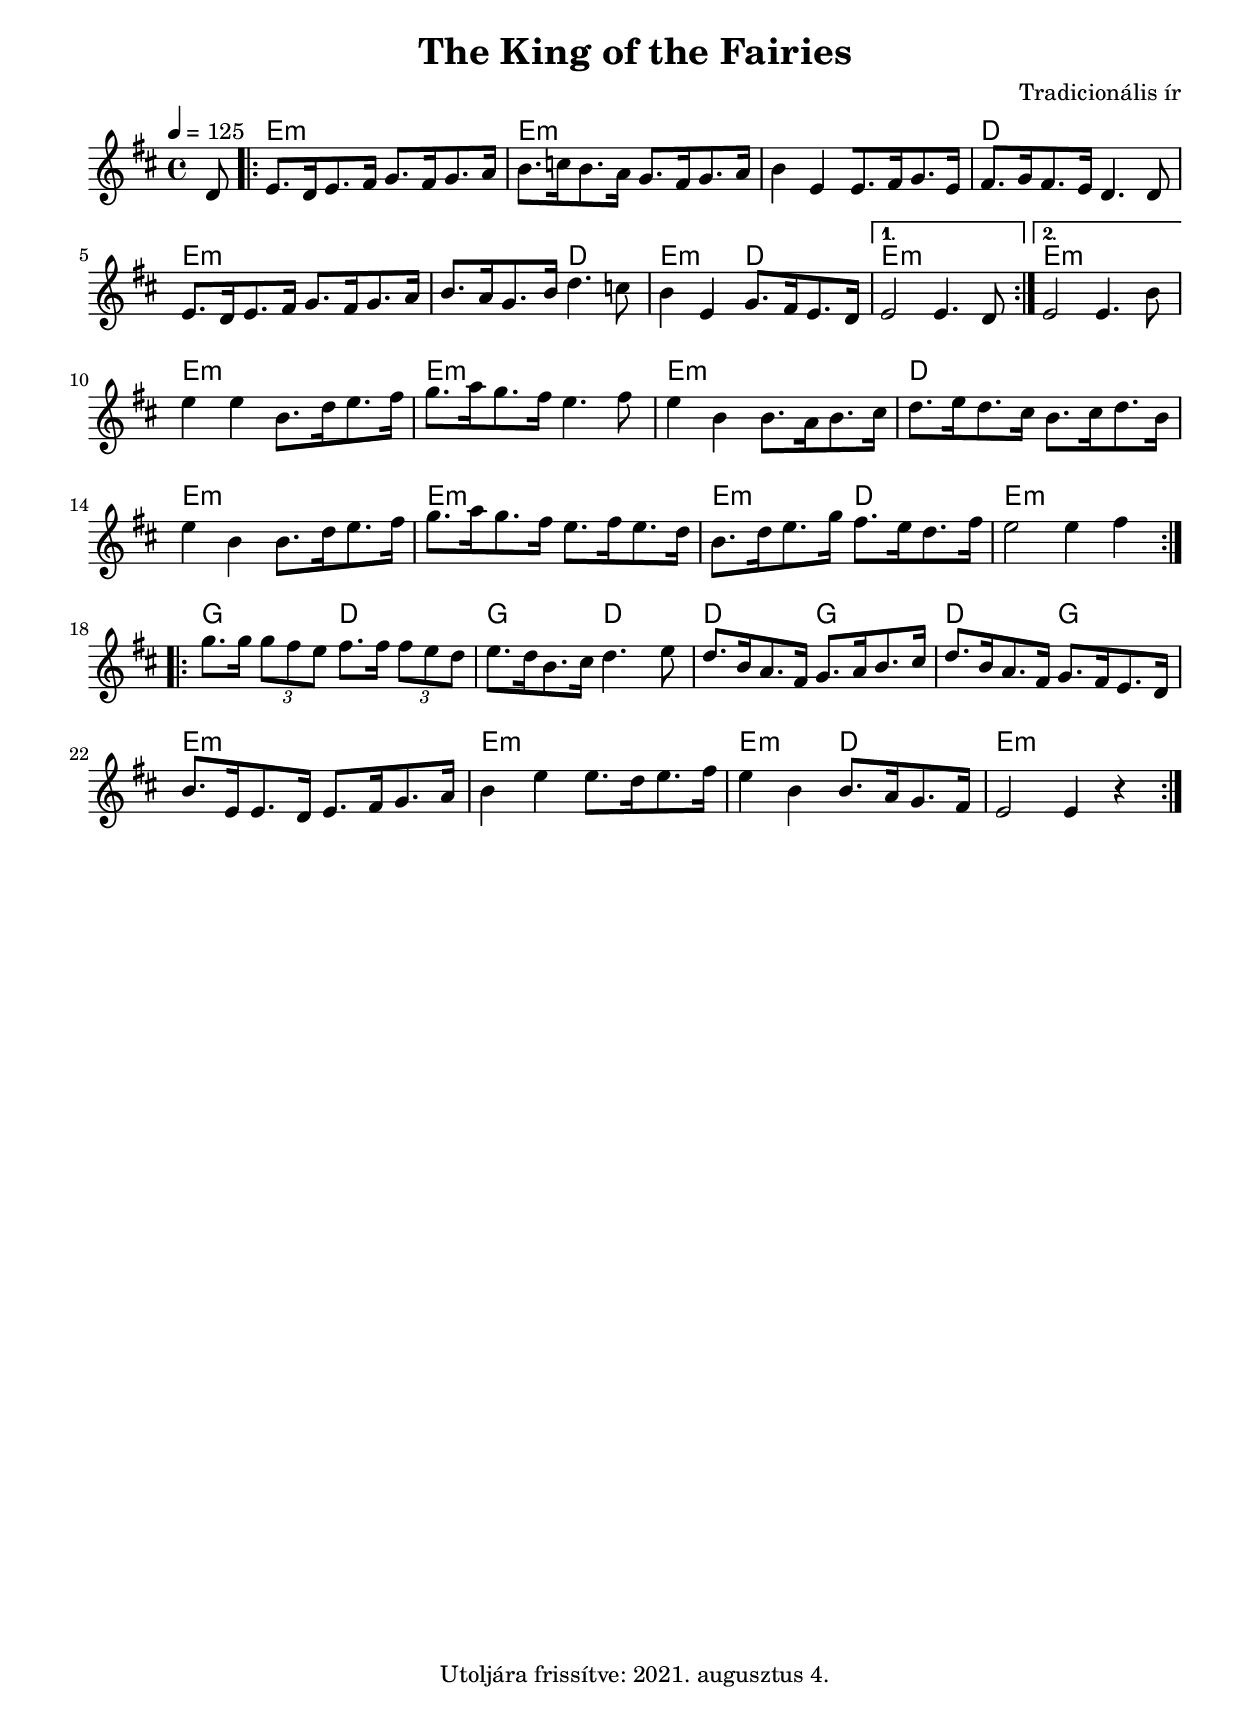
\include "default-settings.ly"

\header {
  title = "The King of the Fairies"
 % arranger = "Hornpipe, Tradicionális ír"
  arranger = "Tradicionális ír"
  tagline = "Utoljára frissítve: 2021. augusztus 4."
}

global = {
  \key d \major
  \time 4/4
    \tempo 4 = 125
}

voice = \relative c'{
  \global
  \dynamicUp
  \partial  8
  d8
   \repeat volta 2 {
    \bar ".|:"
        e8.  [d16 e8. fis16] g8. [fis16 g8. a16 ] |
        b8.  [c16 b8. a16] g8. [fis16 g8. a16] |
        b4  e, [e8. fis16 g8. e16] |
        fis8.  [g16 fis8. e16 ]  d4. d8 |
        e8.  [d16 e8. fis16] g8. [fis16 g8. a16 ]|
        b8.  [a16 g8. b16 ]d4.  c8 |
        b4  e, g8.  [fis16 e8. d16 ]
    }
    \alternative {
        { e2  e4. d8  |}
        { e2  e4. b'8 |}
    }
    \break
        e4  e b8.[ d16 e8. fis16 ] |
        g8.  [a16 g8. fis16 ]e4. fis8 |
        e4  b b8. [a16 b8. cis16] |
        d8.  [e16 d8. cis16] b8. [cis16 d8. b16] |
        e4  b b8.[ d16 e8. fis16 ] |
        g8.  [a16 g8. fis16 ] e8. [fis16 e8. d16] |
        b8.  [d16 e8. g16] fis8.  [e16 d8. fis16 ] |
        e2  e4 fis
    \bar ":|.|:"
    \break
        g8. g16 \tuplet 3/2 {g8 fis e} fis8.  fis16 \tuplet 3/2 {fis8 e d} |
        e8.  [d16 b8. cis16] d4.  e8 |
        d8.  [b16 a8. fis16] g8.  [a16 b8. cis16] |
        d8.  [b16 a8. fis16] g8.  [fis16 e8. d16] |
        b'8.  [e,16 e8. d16] e8. [fis16 g8. a16] |
        b4  e e8. [ d16 e8. fis16] |
        e4  b b8.  [a16 g8. fis16] |
    e2  e4 r
    \bar ":|."
}


harmonies = \chordmode {
  r8
  e2:m r e:m e:m e:m e2:m d d
  e:m e:m e:m d e:m d e:m r e:m e:m
  %
  e2:m r e:m r e:m e2:m d d
  e2:m r e:m r e:m d  e1:m
  %
  g2 d g d4 r4 d2 g d g
  e2:m r e:m r e:m d e:m
}


\score {
  <<
     \new ChordNames {
        \set noChordSymbol = ""
        \set chordChanges = ##t
        \harmonies
      }
      \voice
  >>
  \layout { }
  \midi {
    \context {
      \voice
    }
    \tempo 2 = 90
  }
}
